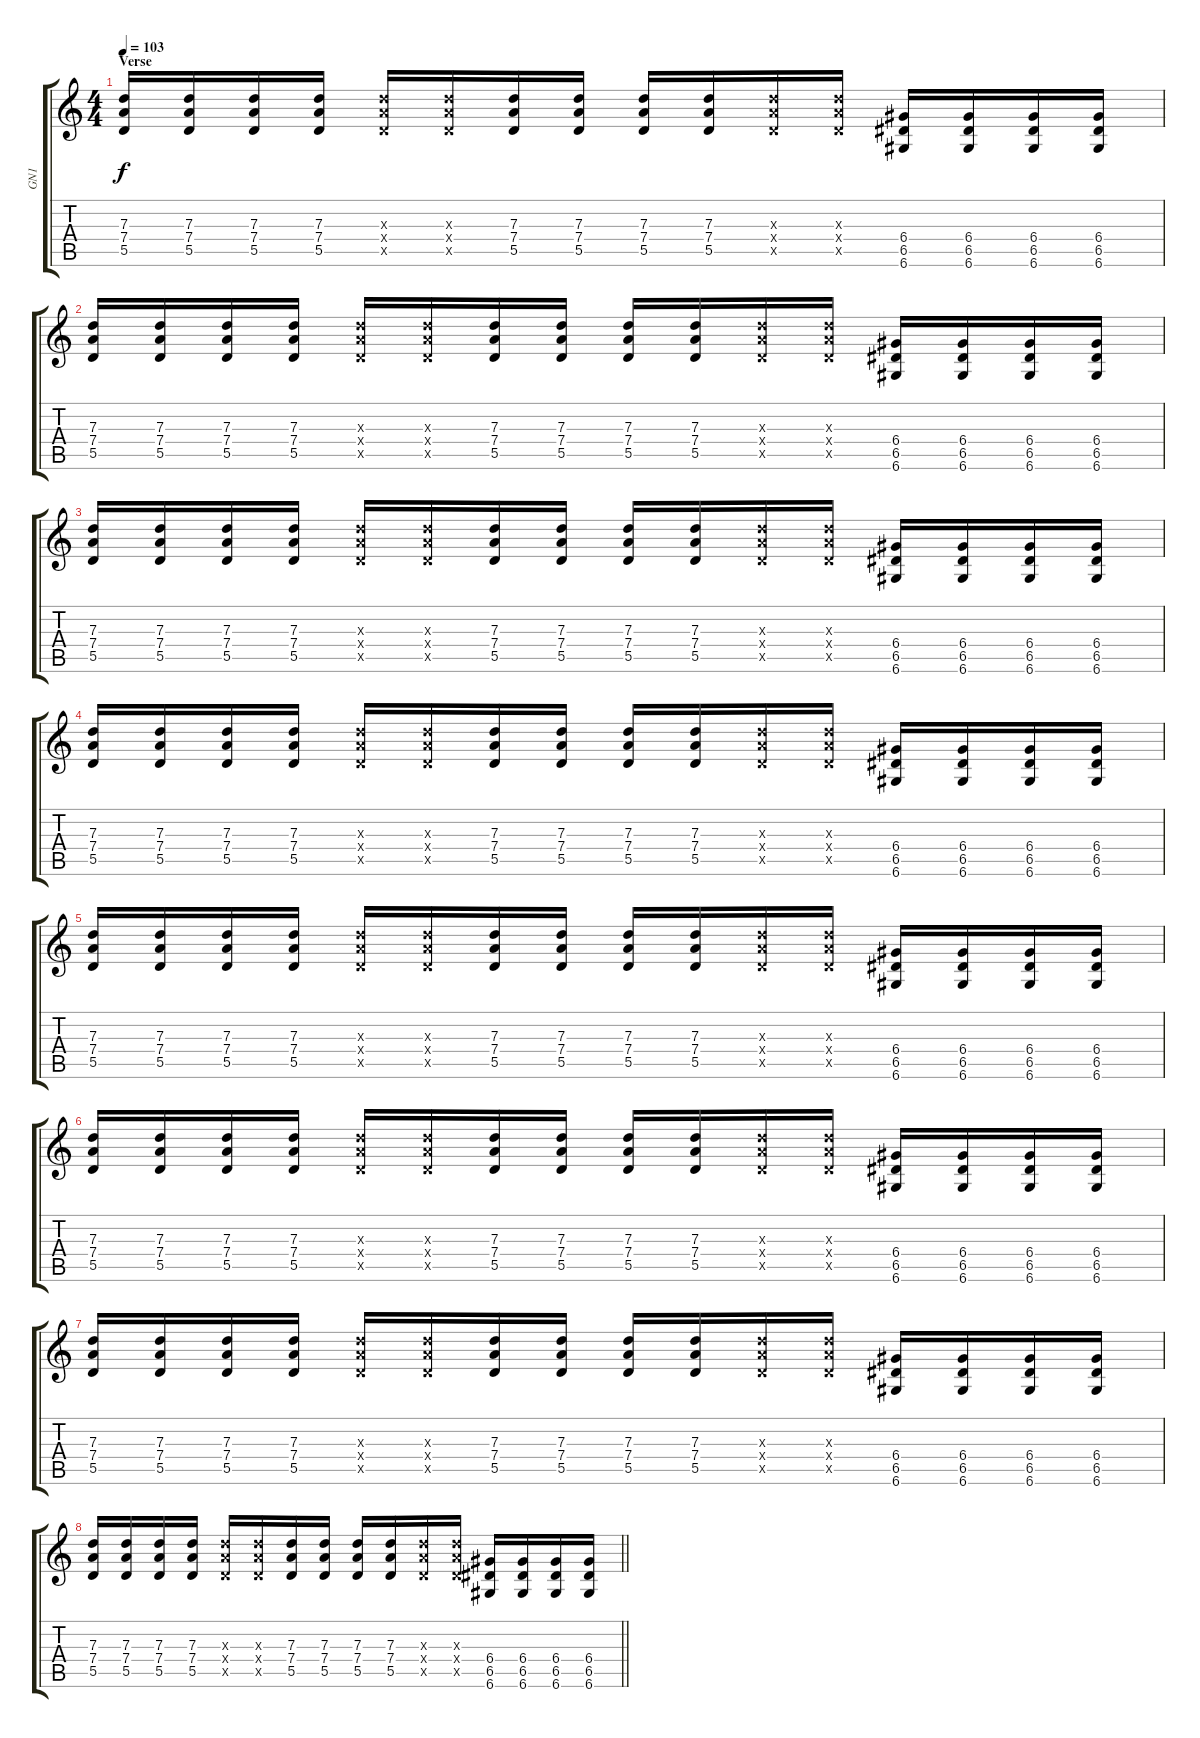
\track ("GN1" "GN1") {instrument overdrivenguitar}
\staff {score tabs}
\tuning (E4 B3 G3 D3 A2 D2) {hide}
\ts (4 4)
\section ("" "Verse")
\tempo 103
\clef g2
\ks c
(7.3 7.4 5.5).16{dy f instrument electricguitarclean} (7.3 7.4 5.5).16 (7.3 7.4 5.5).16 (7.3 7.4 5.5).16 (7.3{x} 7.4{x} 5.5{x}).16 (7.3{x} 7.4{x} 5.5{x}).16 (7.3 7.4 5.5).16 (7.3 7.4 5.5).16 (7.3 7.4 5.5).16 (7.3 7.4 5.5).16 (7.3{x} 7.4{x} 5.5{x}).16 (7.3{x} 7.4{x} 5.5{x}).16 (6.4 6.5 6.6).16 (6.4 6.5 6.6).16 (6.4 6.5 6.6).16 (6.4 6.5 6.6).16 |
(7.3 7.4 5.5).16 (7.3 7.4 5.5).16 (7.3 7.4 5.5).16 (7.3 7.4 5.5).16 (7.3{x} 7.4{x} 5.5{x}).16 (7.3{x} 7.4{x} 5.5{x}).16 (7.3 7.4 5.5).16 (7.3 7.4 5.5).16 (7.3 7.4 5.5).16 (7.3 7.4 5.5).16 (7.3{x} 7.4{x} 5.5{x}).16 (7.3{x} 7.4{x} 5.5{x}).16 (6.4 6.5 6.6).16 (6.4 6.5 6.6).16 (6.4 6.5 6.6).16 (6.4 6.5 6.6).16 |
(7.3 7.4 5.5).16 (7.3 7.4 5.5).16 (7.3 7.4 5.5).16 (7.3 7.4 5.5).16 (7.3{x} 7.4{x} 5.5{x}).16 (7.3{x} 7.4{x} 5.5{x}).16 (7.3 7.4 5.5).16 (7.3 7.4 5.5).16 (7.3 7.4 5.5).16 (7.3 7.4 5.5).16 (7.3{x} 7.4{x} 5.5{x}).16 (7.3{x} 7.4{x} 5.5{x}).16 (6.4 6.5 6.6).16 (6.4 6.5 6.6).16 (6.4 6.5 6.6).16 (6.4 6.5 6.6).16 |
(7.3 7.4 5.5).16 (7.3 7.4 5.5).16 (7.3 7.4 5.5).16 (7.3 7.4 5.5).16 (7.3{x} 7.4{x} 5.5{x}).16 (7.3{x} 7.4{x} 5.5{x}).16 (7.3 7.4 5.5).16 (7.3 7.4 5.5).16 (7.3 7.4 5.5).16 (7.3 7.4 5.5).16 (7.3{x} 7.4{x} 5.5{x}).16 (7.3{x} 7.4{x} 5.5{x}).16 (6.4 6.5 6.6).16 (6.4 6.5 6.6).16 (6.4 6.5 6.6).16 (6.4 6.5 6.6).16 |
(7.3 7.4 5.5).16 (7.3 7.4 5.5).16 (7.3 7.4 5.5).16 (7.3 7.4 5.5).16 (7.3{x} 7.4{x} 5.5{x}).16 (7.3{x} 7.4{x} 5.5{x}).16 (7.3 7.4 5.5).16 (7.3 7.4 5.5).16 (7.3 7.4 5.5).16 (7.3 7.4 5.5).16 (7.3{x} 7.4{x} 5.5{x}).16 (7.3{x} 7.4{x} 5.5{x}).16 (6.4 6.5 6.6).16 (6.4 6.5 6.6).16 (6.4 6.5 6.6).16 (6.4 6.5 6.6).16 |
(7.3 7.4 5.5).16 (7.3 7.4 5.5).16 (7.3 7.4 5.5).16 (7.3 7.4 5.5).16 (7.3{x} 7.4{x} 5.5{x}).16 (7.3{x} 7.4{x} 5.5{x}).16 (7.3 7.4 5.5).16 (7.3 7.4 5.5).16 (7.3 7.4 5.5).16 (7.3 7.4 5.5).16 (7.3{x} 7.4{x} 5.5{x}).16 (7.3{x} 7.4{x} 5.5{x}).16 (6.4 6.5 6.6).16 (6.4 6.5 6.6).16 (6.4 6.5 6.6).16 (6.4 6.5 6.6).16 |
(7.3 7.4 5.5).16 (7.3 7.4 5.5).16 (7.3 7.4 5.5).16 (7.3 7.4 5.5).16 (7.3{x} 7.4{x} 5.5{x}).16 (7.3{x} 7.4{x} 5.5{x}).16 (7.3 7.4 5.5).16 (7.3 7.4 5.5).16 (7.3 7.4 5.5).16 (7.3 7.4 5.5).16 (7.3{x} 7.4{x} 5.5{x}).16 (7.3{x} 7.4{x} 5.5{x}).16 (6.4 6.5 6.6).16 (6.4 6.5 6.6).16 (6.4 6.5 6.6).16 (6.4 6.5 6.6).16 |
\barLineRight lightlight
(7.3 7.4 5.5).16 (7.3 7.4 5.5).16 (7.3 7.4 5.5).16 (7.3 7.4 5.5).16 (7.3{x} 7.4{x} 5.5{x}).16 (7.3{x} 7.4{x} 5.5{x}).16 (7.3 7.4 5.5).16 (7.3 7.4 5.5).16 (7.3 7.4 5.5).16 (7.3 7.4 5.5).16 (7.3{x} 7.4{x} 5.5{x}).16 (7.3{x} 7.4{x} 5.5{x}).16 (6.4 6.5 6.6).16 (6.4 6.5 6.6).16 (6.4 6.5 6.6).16 (6.4 6.5 6.6).16
